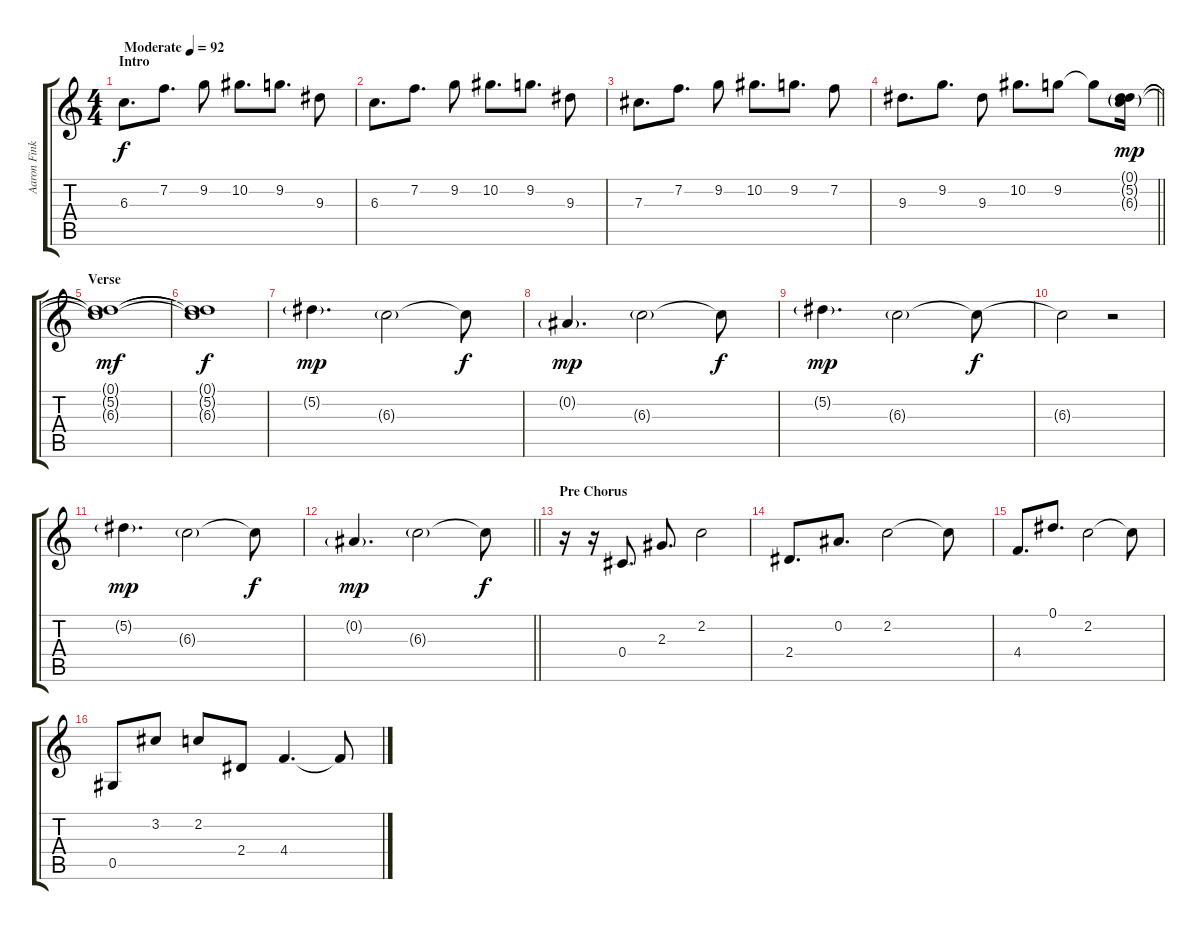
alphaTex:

\track ("Aaron Fink" "Aaron Fink") {instrument distortionguitar}
\staff {score tabs}
\tuning (Eb4 Bb3 Gb3 Db3 Ab2 Db2) {hide}
\ts (4 4)
\section ("" "Intro")
\tempo (92 "Moderate")
\clef g2
\ks c
6.3.8{d dy f instrument distortionguitar} 7.2.8{d} 9.2.8 10.2.8{d} 9.2.8{d} 9.3.8 |
6.3.8{d} 7.2.8{d} 9.2.8 10.2.8{d} 9.2.8{d} 9.3.8 |
7.3.8{d} 7.2.8{d} 9.2.8 10.2.8{d} 9.2.8{d} 7.2.8 |
\barLineRight lightlight
9.3.8{d} 9.2.8{d} 9.3.8 10.2.8{d} 9.2.8 9.2{t}.8 (0.1{g} 5.2{g} 6.3{g}).16{dy mp} |
\section ("" "Verse")
(0.1{t} 5.2{t} 6.3{t}).1{dy mf} |
(0.1{t} 5.2{t} 6.3{t}).1{dy f} |
5.2{g}.4{d dy mp} 6.3{g}.2 6.3{t}.8{dy f} |
0.2{g}.4{d dy mp} 6.3{g}.2 6.3{t}.8{dy f} |
5.2{g}.4{d dy mp} 6.3{g}.2 6.3{t}.8{dy f} |
6.3{t}.2 r.2 |
5.2{g}.4{d dy mp} 6.3{g}.2 6.3{t}.8{dy f} |
\barLineRight lightlight
0.2{g}.4{d dy mp} 6.3{g}.2 6.3{t}.8{dy f} |
\section ("" "Pre Chorus")
r.16 r.16 0.4.8{d} 2.3.8{d} 2.2.2 |
2.4.8{d} 0.2.8{d} 2.2.2 2.2{t}.8 |
4.4.8{d} 0.1.8{d} 2.2.2 2.2{t}.8 |
0.5.8 3.2.8 2.2.8 2.4.8 4.4.4{d} 4.4{t}.8
